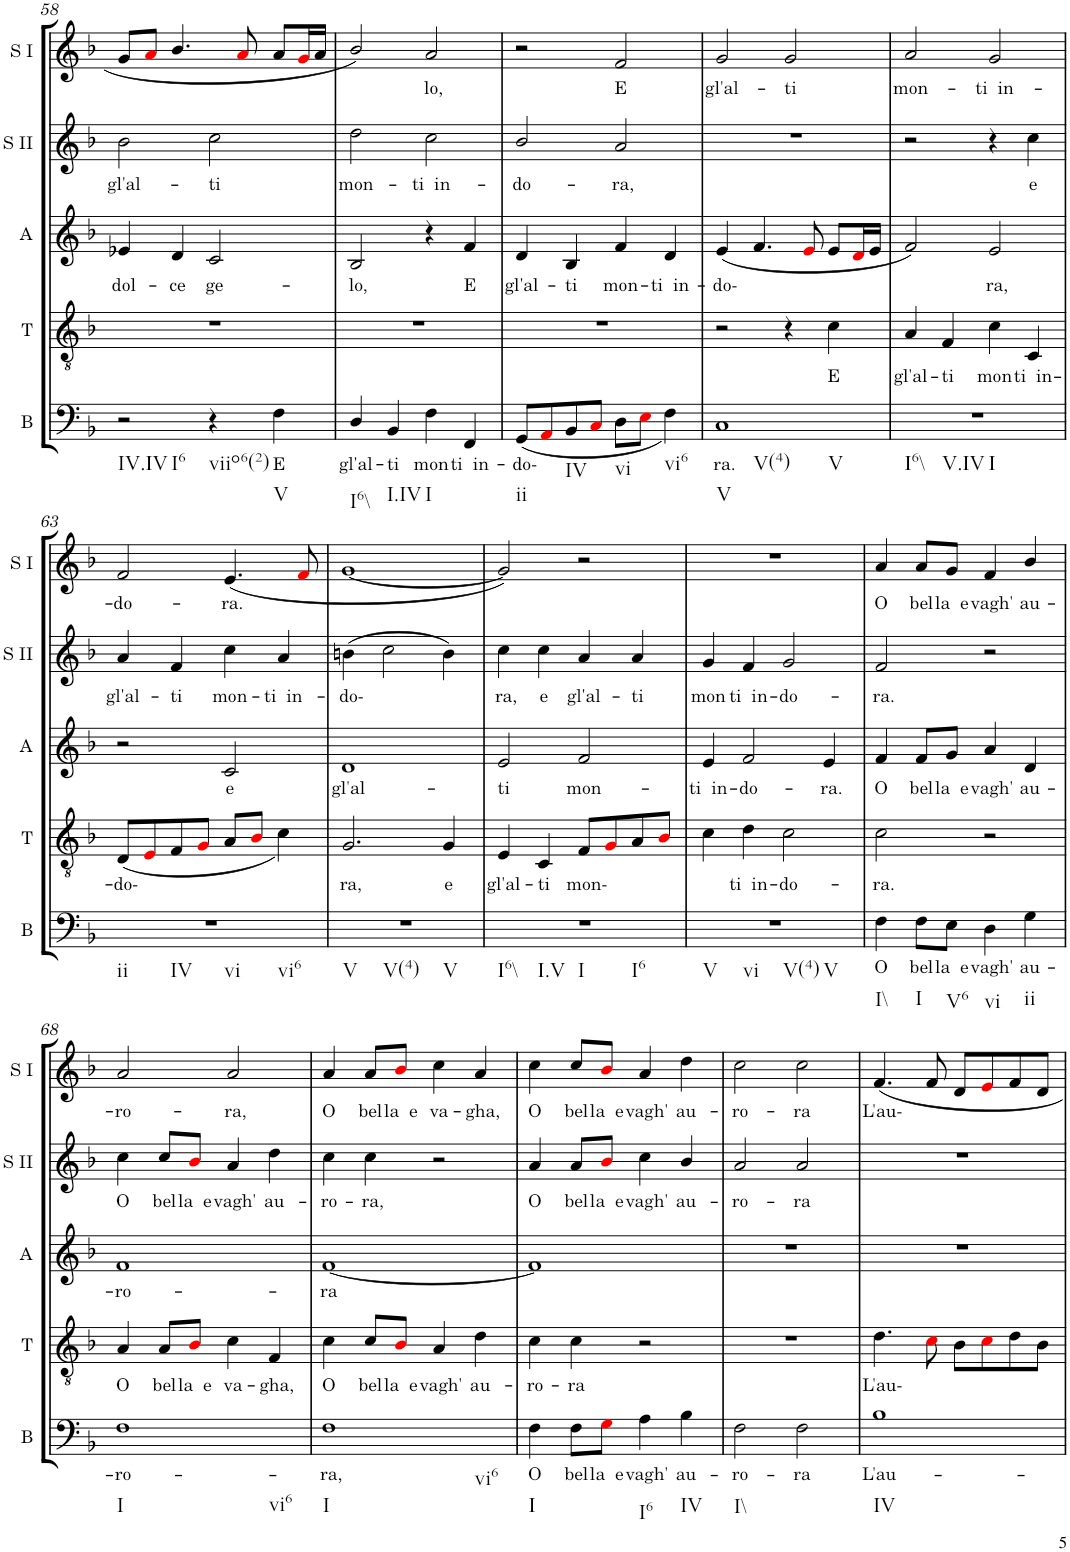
**kern	**text	**kern	**text	**kern	**text	**kern	**text	**kern	**text
*part5	*part5	*part4	*part4	*part3	*part3	*part2	*part2	*part1	*part1
*staff5	*staff5	*staff4	*staff4	*staff3	*staff3	*staff2	*staff2	*staff1	*staff1
*I"Bass	*	*I"Tenor	*	*I"Alto	*	*I"Soprano II	*	*I"Soprano I	*
*I'B	*	*I'T	*	*I'A	*	*I'S II	*	*I'S I	*
!!LO:PB:g=z
*clefF4	*	*clefGv2	*	*clefG2	*	*clefG2	*	*clefG2	*
*k[b-]	*	*k[b-]	*	*k[b-]	*	*k[b-]	*	*k[b-]	*
*F:	*	*F:	*	*F:	*	*F:	*	*F:	*
*M4/4	*	*M4/4	*	*M4/4	*	*M4/4	*	*M4/4	*
=58	=58	=58	=58	=58	=58	=58	=58	=58	=58
!LO:TX:b:t=IV.IV	!	!	!	!	!	!	!	!	!
!LO:TX:b:t=I6	!	!	!	!	!	!	!	!	!
!	!	!	!	!	!LO:LY:b	!	!LO:LY:b	!	!
2r	.	1r	.	4e-X/	dol-	2b-\	gl'al-	8g/L	.
.	.	.	.	.	.	.	.	8ai/J	.
!	!	!	!	!	!LO:LY:b	!	!	!	!
.	.	.	.	4d/	-ce	.	.	4.b-/	.
!LO:TX:b:t=viio6(2)	!	!	!	!	!	!	!	!	!
!	!	!	!	!	!LO:LY:b	!	!LO:LY:b	!	!
4r	.	.	.	2c/	ge-	2cc\	-ti	.	.
.	.	.	.	.	.	.	.	8ai/	.
!LO:TX:b:t=V	!	!	!	!	!	!	!	!	!
!	!LO:LY:b	!	!	!	!	!	!	!	!
4F\	E	.	.	.	.	.	.	8a/L	.
.	.	.	.	.	.	.	.	16gi/L	.
.	.	.	.	.	.	.	.	16a/JJ	.
=59	=59	=59	=59	=59	=59	=59	=59	=59	=59
!LO:TX:b:t=I6\\	!	!	!	!	!	!	!	!	!
!	!LO:LY:b	!	!	!	!LO:LY:b	!	!LO:LY:b	!	!
4D/	gl'al-	1r	.	2B-/	-lo,	2dd\	mon-	2b-/	.
!LO:TX:b:t=I.IV	!	!	!	!	!	!	!	!	!
!	!LO:LY:b	!	!	!	!	!	!	!	!
4BB-/	-ti	.	.	.	.	.	.	.	.
!LO:TX:b:t=I	!	!	!	!	!	!	!	!	!
!	!LO:LY:b	!	!	!	!	!	!LO:LY:b	!	!LO:LY:b
4F\	mon-	.	.	4r	.	2cc\	-ti in-	2a/	lo,
!	!LO:LY:b	!	!	!	!LO:LY:b	!	!	!	!
4FF/	-ti in-	.	.	4f/	E	.	.	.	.
=60	=60	=60	=60	=60	=60	=60	=60	=60	=60
!LO:TX:b:t=ii	!	!	!	!	!	!	!	!	!
!	!LO:LY:b	!	!	!	!LO:LY:b	!	!LO:LY:b	!	!
(<8GG/L	-do-	1r	.	4d/	gl'al-	2b-/	-do-	2r	.
8AAi/	.	.	.	.	.	.	.	.	.
!LO:TX:b:t=IV	!	!	!	!	!	!	!	!	!
!	!	!	!	!	!LO:LY:b	!	!	!	!
8BB-/	.	.	.	4B-/	-ti	.	.	.	.
8Ci/J	.	.	.	.	.	.	.	.	.
!LO:TX:b:t=vi	!	!	!	!	!	!	!	!	!
!	!	!	!	!	!LO:LY:b	!	!LO:LY:b	!	!LO:LY:b
8D\L	.	.	.	4f/	mon-	2a/	-ra,	2f/	E
8Ei\J	.	.	.	.	.	.	.	.	.
!LO:TX:b:t=vi6	!	!	!	!	!	!	!	!	!
!	!	!	!	!	!LO:LY:b	!	!	!	!
4F\)	.	.	.	4d/	-ti in-	.	.	.	.
=61	=61	=61	=61	=61	=61	=61	=61	=61	=61
!LO:TX:b:t=V	!	!	!	!	!	!	!	!	!
!LO:TX:b:t=V(4)	!	!	!	!	!	!	!	!	!
!LO:TX:b:t=V	!	!	!	!	!	!	!	!	!
!	!LO:LY:b	!	!	!	!LO:LY:b	!	!	!	!LO:LY:b
1C	ra.	2r	.	(<4e/	-do-	1r	.	2g/	gl'al-
.	.	.	.	4.f/	.	.	.	.	.
!	!	!	!	!	!	!	!	!	!LO:LY:b
.	.	4r	.	.	.	.	.	2g/	-ti
.	.	.	.	8ei/	.	.	.	.	.
!	!	!	!LO:LY:b	!	!	!	!	!	!
.	.	4c\	E	8e/L	.	.	.	.	.
.	.	.	.	16di/L	.	.	.	.	.
.	.	.	.	16e/JJ	.	.	.	.	.
=62	=62	=62	=62	=62	=62	=62	=62	=62	=62
!LO:TX:b:t=I6\\	!	!	!	!	!	!	!	!	!
!LO:TX:b:t=V.IV	!	!	!	!	!	!	!	!	!
!LO:TX:b:t=I	!	!	!	!	!	!	!	!	!
!	!	!	!LO:LY:b	!	!	!	!	!	!LO:LY:b
1r	.	4A/	gl'al-	2f/)	.	2r	.	2a/	mon-
!	!	!	!LO:LY:b	!	!	!	!	!	!
.	.	4F/	-ti	.	.	.	.	.	.
!	!	!	!LO:LY:b	!	!LO:LY:b	!	!	!	!LO:LY:b
.	.	4c\	mon-	2e/	ra,	4r	.	2g/	-ti in-
!	!	!	!LO:LY:b	!	!	!	!LO:LY:b	!	!
.	.	4C/	-ti in-	.	.	4cc\	e	.	.
!!LO:LB:g=z
=63	=63	=63	=63	=63	=63	=63	=63	=63	=63
!LO:TX:b:t=ii	!	!	!	!	!	!	!	!	!
!LO:TX:b:t=IV	!	!	!	!	!	!	!	!	!
!LO:TX:b:t=vi	!	!	!	!	!	!	!	!	!
!LO:TX:b:t=vi6	!	!	!	!	!	!	!	!	!
!	!	!	!LO:LY:b	!	!	!	!LO:LY:b	!	!LO:LY:b
1r	.	(<8D/L	-do-	2r	.	4a/	gl'al-	2f/	-do-
.	.	8Ei/	.	.	.	.	.	.	.
!	!	!	!	!	!	!	!LO:LY:b	!	!
.	.	8F/	.	.	.	4f/	-ti	.	.
.	.	8Gi/J	.	.	.	.	.	.	.
!	!	!	!	!	!LO:LY:b	!	!LO:LY:b	!	!LO:LY:b
.	.	8A/L	.	2c/	e	4cc\	mon-	(<4.e/	-ra.
.	.	8B-i/J	.	.	.	.	.	.	.
!	!	!	!	!	!	!	!LO:LY:b	!	!
.	.	4c\)	.	.	.	4a/	-ti in-	.	.
.	.	.	.	.	.	.	.	8fi/	.
=64	=64	=64	=64	=64	=64	=64	=64	=64	=64
!LO:TX:b:t=V	!	!	!	!	!	!	!	!	!
!LO:TX:b:t=V(4)	!	!	!	!	!	!	!	!	!
!LO:TX:b:t=V	!	!	!	!	!	!	!	!	!
!	!	!	!LO:LY:b	!	!LO:LY:b	!	!LO:LY:b	!	!
1r	.	2.G/	ra,	1d	gl'al-	(>4bn\	-do-	[1g	.
.	.	.	.	.	.	2cc\	.	.	.
!	!	!	!LO:LY:b	!	!	!	!	!	!
.	.	4G/	e	.	.	4b\)	.	.	.
=65	=65	=65	=65	=65	=65	=65	=65	=65	=65
!LO:TX:b:t=I6\\	!	!	!	!	!	!	!	!	!
!LO:TX:b:t=I.V	!	!	!	!	!	!	!	!	!
!LO:TX:b:t=I	!	!	!	!	!	!	!	!	!
!LO:TX:b:t=I6	!	!	!	!	!	!	!	!	!
!	!	!	!LO:LY:b	!	!LO:LY:b	!	!LO:LY:b	!	!
1r	.	4E/	gl'al-	2e/	-ti	4cc\	ra,	2g/])	.
!	!	!	!LO:LY:b	!	!	!	!LO:LY:b	!	!
.	.	4C/	-ti	.	.	4cc\	e	.	.
!	!	!	!LO:LY:b	!	!LO:LY:b	!	!LO:LY:b	!	!
.	.	8F/L	mon-	2f/	mon-	4a/	gl'al-	2r	.
.	.	8Gi/	.	.	.	.	.	.	.
!	!	!	!	!	!	!	!LO:LY:b	!	!
.	.	8A/	.	.	.	4a/	-ti	.	.
.	.	8B-i/J	.	.	.	.	.	.	.
=66	=66	=66	=66	=66	=66	=66	=66	=66	=66
!LO:TX:b:t=V	!	!	!	!	!	!	!	!	!
!LO:TX:b:t=vi	!	!	!	!	!	!	!	!	!
!LO:TX:b:t=V(4)	!	!	!	!	!	!	!	!	!
!LO:TX:b:t=V	!	!	!	!	!	!	!	!	!
!	!	!	!	!	!LO:LY:b	!	!LO:LY:b	!	!
1r	.	4c\	.	4e/	-ti in-	4g/	mon-	1r	.
!	!	!	!LO:LY:b	!	!LO:LY:b	!	!LO:LY:b	!	!
.	.	4d\	ti in-	2f/	-do-	4f/	-ti in-	.	.
!	!	!	!LO:LY:b	!	!	!	!LO:LY:b	!	!
.	.	2c\	-do-	.	.	2g/	-do-	.	.
!	!	!	!	!	!LO:LY:b	!	!	!	!
.	.	.	.	4e/	-ra.	.	.	.	.
=67	=67	=67	=67	=67	=67	=67	=67	=67	=67
!LO:TX:b:t=I\\	!	!	!	!	!	!	!	!	!
!	!LO:LY:b	!	!LO:LY:b	!	!LO:LY:b	!	!LO:LY:b	!	!LO:LY:b
4F\	O	2c\	-ra.	4f/	O	2f/	-ra.	4a/	O
!LO:TX:b:t=I	!	!	!	!	!	!	!	!	!
!	!LO:LY:b	!	!	!	!LO:LY:b	!	!	!	!LO:LY:b
8F\L	bel-	.	.	8f/L	bel-	.	.	8a/L	bel-
!LO:TX:b:t=V6	!	!	!	!	!	!	!	!	!
!	!LO:LY:b	!	!	!	!LO:LY:b	!	!	!	!LO:LY:b
8E\J	-la e	.	.	8g/J	-la e	.	.	8g/J	-la e
!LO:TX:b:t=vi	!	!	!	!	!	!	!	!	!
!	!LO:LY:b	!	!	!	!LO:LY:b	!	!	!	!LO:LY:b
4D\	vagh'	2r	.	4a/	vagh'	2r	.	4f/	vagh'
!LO:TX:b:t=ii	!	!	!	!	!	!	!	!	!
!	!LO:LY:b	!	!	!	!LO:LY:b	!	!	!	!LO:LY:b
4G\	au-	.	.	4d/	au-	.	.	4b-/	au-
!!LO:LB:g=z
=68	=68	=68	=68	=68	=68	=68	=68	=68	=68
!LO:TX:b:t=I	!	!	!	!	!	!	!	!	!
!LO:TX:b:t=vi6	!	!	!	!	!	!	!	!	!
!	!LO:LY:b	!	!LO:LY:b	!	!LO:LY:b	!	!LO:LY:b	!	!LO:LY:b
1F	-ro-	4A/	O	1f	-ro-	4cc\	O	2a/	-ro-
!	!	!	!LO:LY:b	!	!	!	!LO:LY:b	!	!
.	.	8A/L	bel-	.	.	8cc/L	bel-	.	.
!	!	!	!LO:LY:b	!	!	!	!LO:LY:b	!	!
.	.	8B-i/J	-la e	.	.	8b-i/J	-la e	.	.
!	!	!	!LO:LY:b	!	!	!	!LO:LY:b	!	!LO:LY:b
.	.	4c\	va-	.	.	4a/	vagh'	2a/	-ra,
!	!	!	!LO:LY:b	!	!	!	!LO:LY:b	!	!
.	.	4F/	-gha,	.	.	4dd\	au-	.	.
=69	=69	=69	=69	=69	=69	=69	=69	=69	=69
!LO:TX:b:t=I	!	!	!	!	!	!	!	!	!
!LO:TX:b:t=vi6	!	!	!	!	!	!	!	!	!
!	!LO:LY:b	!	!LO:LY:b	!	!LO:LY:b	!	!LO:LY:b	!	!LO:LY:b
1F	-ra,	4c\	O	[1f	-ra	4cc\	-ro-	4a/	O
!	!	!	!LO:LY:b	!	!	!	!LO:LY:b	!	!LO:LY:b
.	.	8c/L	bel-	.	.	4cc\	-ra,	8a/L	bel-
!	!	!	!LO:LY:b	!	!	!	!	!	!LO:LY:b
.	.	8B-i/J	-la e	.	.	.	.	8b-i/J	-la e
!	!	!	!LO:LY:b	!	!	!	!	!	!LO:LY:b
.	.	4A/	vagh'	.	.	2r	.	4cc\	va-
!	!	!	!LO:LY:b	!	!	!	!	!	!LO:LY:b
.	.	4d\	au-	.	.	.	.	4a/	-gha,
=70	=70	=70	=70	=70	=70	=70	=70	=70	=70
!LO:TX:b:t=I	!	!	!	!	!	!	!	!	!
!	!LO:LY:b	!	!LO:LY:b	!	!	!	!LO:LY:b	!	!LO:LY:b
4F\	O	4c\	-ro-	1f]	.	4a/	O	4cc\	O
!	!LO:LY:b	!	!LO:LY:b	!	!	!	!LO:LY:b	!	!LO:LY:b
8F\L	bel-	4c\	-ra	.	.	8a/L	bel-	8cc/L	bel-
!	!LO:LY:b	!	!	!	!	!	!LO:LY:b	!	!LO:LY:b
8Gi\J	-la e	.	.	.	.	8b-i/J	-la e	8b-i/J	-la e
!LO:TX:b:t=I6	!	!	!	!	!	!	!	!	!
!	!LO:LY:b	!	!	!	!	!	!LO:LY:b	!	!LO:LY:b
4A\	vagh'	2r	.	.	.	4cc\	vagh'	4a/	vagh'
!LO:TX:b:t=IV	!	!	!	!	!	!	!	!	!
!	!LO:LY:b	!	!	!	!	!	!LO:LY:b	!	!LO:LY:b
4B-\	au-	.	.	.	.	4b-/	au-	4dd\	au-
=71	=71	=71	=71	=71	=71	=71	=71	=71	=71
!LO:TX:b:t=I\\	!	!	!	!	!	!	!	!	!
!	!LO:LY:b	!	!	!	!	!	!LO:LY:b	!	!LO:LY:b
2F\	-ro-	1r	.	1r	.	2a/	-ro-	2cc\	-ro-
!	!LO:LY:b	!	!	!	!	!	!LO:LY:b	!	!LO:LY:b
2F\	-ra	.	.	.	.	2a/	-ra	2cc\	-ra
=72	=72	=72	=72	=72	=72	=72	=72	=72	=72
!LO:TX:b:t=IV	!	!	!	!	!	!	!	!	!
!	!LO:LY:b	!	!LO:LY:b	!	!	!	!	!	!LO:LY:b
1B-	L'au-	4.d\	L'au-	1r	.	1r	.	4.f/	L'au-
.	.	8ci\	.	.	.	.	.	8f/	.
.	.	8B-\L	.	.	.	.	.	8d/L	.
.	.	8ci\	.	.	.	.	.	8ei/	.
.	.	8d\	.	.	.	.	.	8f/	.
.	.	8B-\J	.	.	.	.	.	8d/J	.
=	=	=	=	=	=	=	=	=	=
*-	*-	*-	*-	*-	*-	*-	*-	*-	*-
